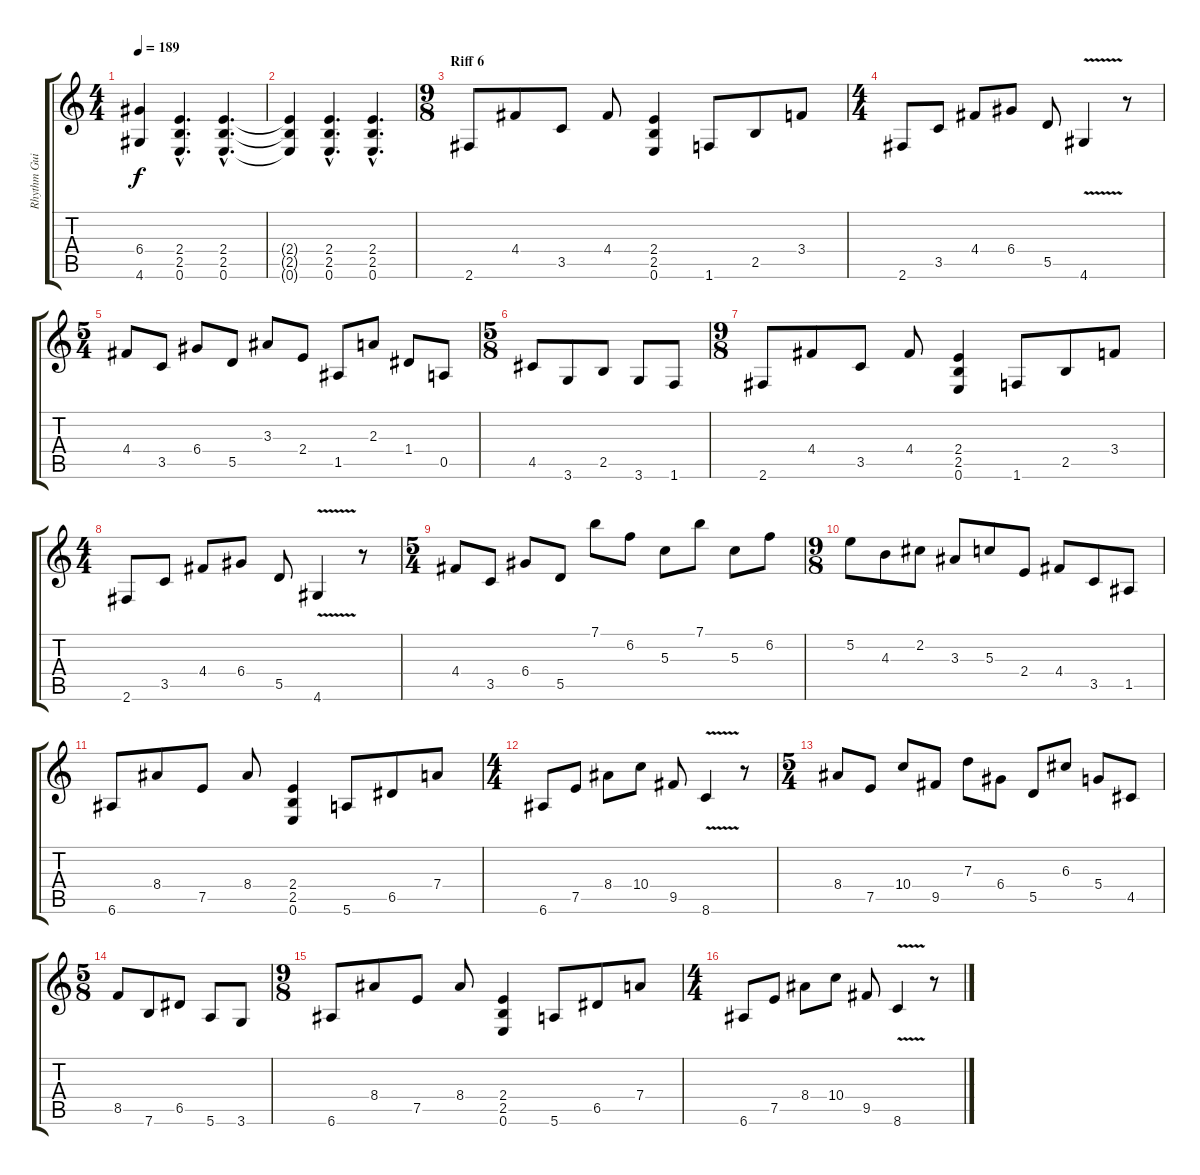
\track ("Rhythm Guitar 2" "Rhythm Gui") {instrument distortionguitar}
\staff {score tabs}
\tuning (E4 B3 G3 D3 A2 E2) {hide}
\ts (4 4)
\tempo 189
\clef g2
\ks c
(6.4{t} 4.6{t}).4{dy f} (2.4{hac} 2.5{hac} 0.6{hac}).4{d} (2.4{hac} 2.5{hac} 0.6{hac}).4{d} |
(2.4{t} 2.5{t} 0.6{t}).4 (2.4{hac} 2.5{hac} 0.6{hac}).4{d} (2.4{hac} 2.5{hac} 0.6{hac}).4{d} |
\ts (9 8)
\section ("" "Riff 6")
2.6.8 4.4.8 3.5.8 4.4.8 (2.4 2.5 0.6).4 1.6.8 2.5.8 3.4.8 |
\ts (4 4)
2.6.8 3.5.8 4.4.8 6.4.8 5.5.8 4.6{v}.4 r.8 |
\ts (5 4)
4.4.8 3.5.8 6.4.8 5.5.8 3.3.8 2.4.8 1.5.8 2.3.8 1.4.8 0.5.8 |
\ts (5 8)
4.5.8 3.6.8 2.5.8 3.6.8 1.6.8 |
\ts (9 8)
2.6.8 4.4.8 3.5.8 4.4.8 (2.4 2.5 0.6).4 1.6.8 2.5.8 3.4.8 |
\ts (4 4)
2.6.8 3.5.8 4.4.8 6.4.8 5.5.8 4.6{v}.4 r.8 |
\ts (5 4)
4.4.8 3.5.8 6.4.8 5.5.8 7.1.8 6.2.8 5.3.8 7.1.8 5.3.8 6.2.8 |
\ts (9 8)
5.2.8 4.3.8 2.2.8 3.3.8 5.3.8 2.4.8 4.4.8 3.5.8 1.5.8 |
6.6.8 8.4.8 7.5.8 8.4.8 (2.4 2.5 0.6).4 5.6.8 6.5.8 7.4.8 |
\ts (4 4)
6.6.8 7.5.8 8.4.8 10.4.8 9.5.8 8.6{v}.4 r.8 |
\ts (5 4)
8.4.8 7.5.8 10.4.8 9.5.8 7.3.8 6.4.8 5.5.8 6.3.8 5.4.8 4.5.8 |
\ts (5 8)
8.5.8 7.6.8 6.5.8 5.6.8 3.6.8 |
\ts (9 8)
6.6.8 8.4.8 7.5.8 8.4.8 (2.4 2.5 0.6).4 5.6.8 6.5.8 7.4.8 |
\ts (4 4)
6.6.8 7.5.8 8.4.8 10.4.8 9.5.8 8.6{v}.4 r.8
